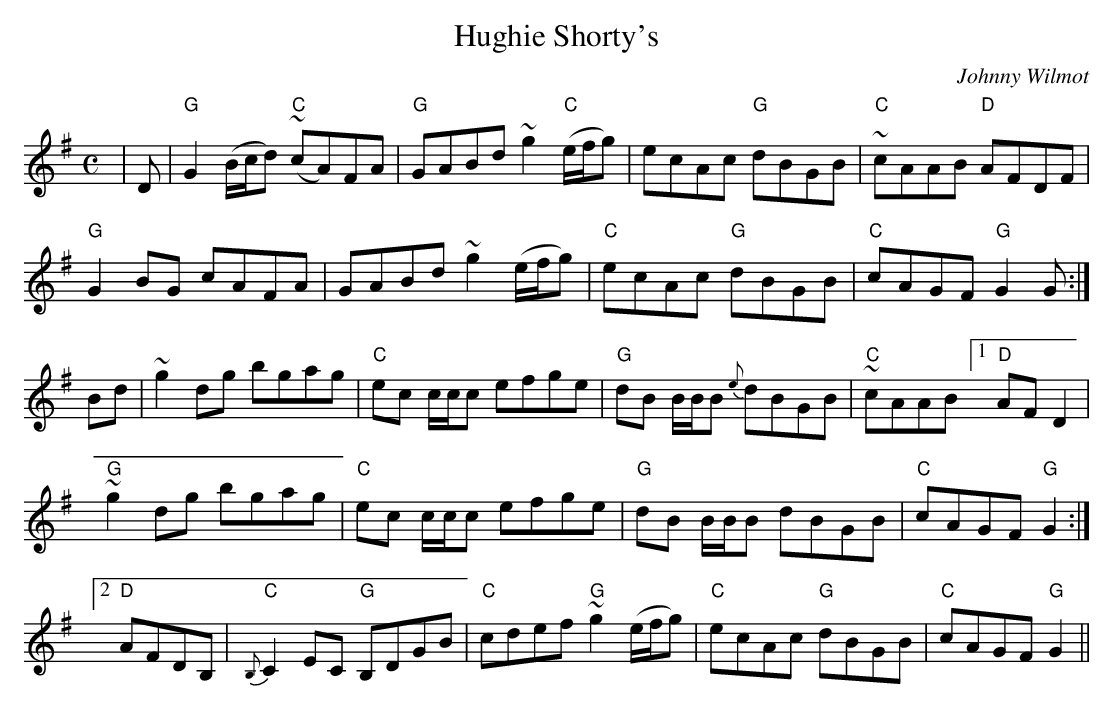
X:1
T:Hughie Shorty's
M:C
L:1/8
C:Johnny Wilmot
K:G
|D|"G"G2 (B/2c/2d) "C"(~cA)FA |"G" GABd ~g2 "C"(e/2f/2g) |\
ecAc "G"dBGB |"C" ~cAAB "D"AFDF |
"G"G2 BG cAFA | GABd ~g2 (e/2f/2g) |\
"C"ecAc "G"dBGB |"C" cAGF "G"G2 G :|
Bd| ~g2 dg bgag |"C" ec c/2c/2c efge |\
"G" dB B/2B/2B {e-}dBGB |"C" ~cAAB [1 "D"AFD2 |
"G" ~g2 dg bgag |"C" ec c/2c/2c efge |\
"G" dB B/2B/2B dBGB |"C" cAGF "G"G2 :|[2
 "D"AFDB, | "C"{B,}C2 EC "G"B,DGB |\
"C" cdef "G"~g2 (e/2f/2g) |"C" ecAc "G"dBGB |"C" cAGF "G"G2 ||
